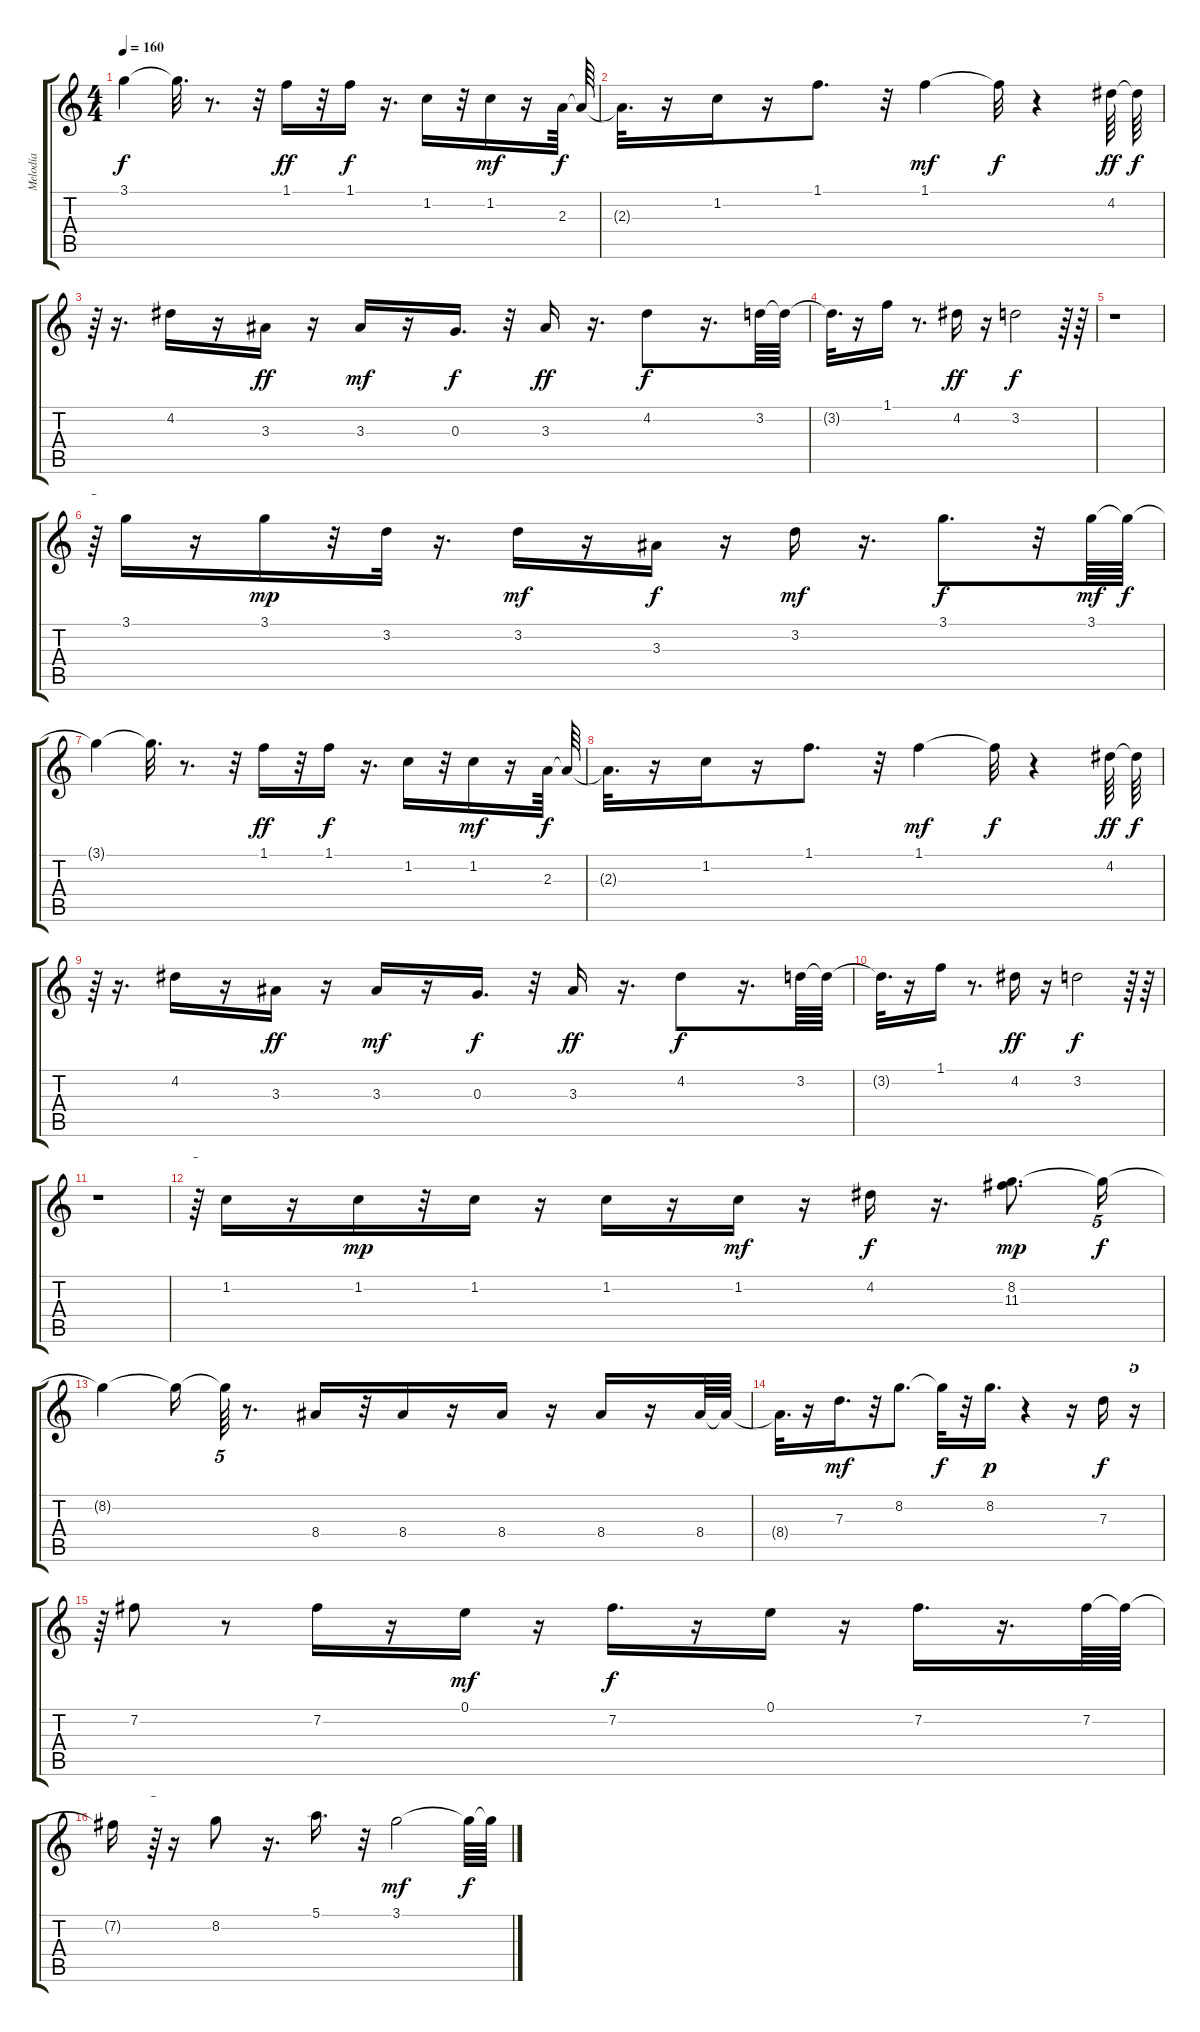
\track ("Melodía" "Melodía") {instrument electricguitarjazz}
\staff {score tabs}
\tuning (E4 B3 G3 D3 A2 E2) {hide}
\ts (4 4)
\tempo 160
\clef g2
\ks c
3.1{t}.4{dy f} 3.1{t}.32{d} r.8{d} r.32 1.1.16{dy ff} r.32 1.1.16{dy f} r.16{d} 1.2.16 r.32 1.2.16{dy mf} r.16 2.3.64{dy f} 2.3{t}.64 |
2.3{t}.32{d} r.16 1.2.16 r.16 1.1.8{d} r.32 1.1.4{dy mf} 1.1{t}.32{dy f} r.4 4.2.64{dy ff} 4.2{t}.64{dy f} |
r.64{tu (5 4)} r.16{d} 4.2.16 r.16 3.3.16{dy ff} r.16 3.3.16{dy mf} r.16 0.3.16{d dy f} r.32 3.3.16{dy ff} r.16{d} 4.2.8{dy f} r.16{d} 3.2.64 3.2{t}.64 |
3.2{t}.32{d} r.16 1.1.16 r.8{d} 4.2.16{dy ff} r.16 3.2.2{dy f} r.64 r.64 |
r.1 |
r.64{tu (5 4)} 3.1.16 r.16 3.1.16{dy mp} r.32 3.2.32 r.16{d} 3.2.16{dy mf} r.16 3.3.16{dy f} r.16 3.2.16{dy mf} r.16{d} 3.1.8{d dy f} r.32 3.1.64{dy mf} 3.1{t}.64{dy f} |
3.1{t}.4 3.1{t}.32{d} r.8{d} r.32 1.1.16{dy ff} r.32 1.1.16{dy f} r.16{d} 1.2.16 r.32 1.2.16{dy mf} r.16 2.3.64{dy f} 2.3{t}.64 |
2.3{t}.32{d} r.16 1.2.16 r.16 1.1.8{d} r.32 1.1.4{dy mf} 1.1{t}.32{dy f} r.4 4.2.64{dy ff} 4.2{t}.64{dy f} |
r.64{tu (5 4)} r.16{d} 4.2.16 r.16 3.3.16{dy ff} r.16 3.3.16{dy mf} r.16 0.3.16{d dy f} r.32 3.3.16{dy ff} r.16{d} 4.2.8{dy f} r.16{d} 3.2.64 3.2{t}.64 |
3.2{t}.32{d} r.16 1.1.16 r.8{d} 4.2.16{dy ff} r.16 3.2.2{dy f} r.64 r.64 |
r.1 |
r.64{tu (5 4)} 1.2.16 r.16 1.2.16{dy mp} r.32 1.2.16 r.16 1.2.16 r.16 1.2.16{dy mf} r.16 4.2.16{dy f} r.16{d} (8.2 11.3).8{d dy mp} 8.2{t}.16{tu (5 4) dy f} |
8.2{t}.4 8.2{t}.16 8.2{t}.64{tu (5 4)} r.8{d} 8.4.16 r.32 8.4.16 r.16 8.4.16 r.16 8.4.16 r.16 8.4.64 8.4{t}.64 |
8.4{t}.32{d} r.16 7.3.16{d dy mf} r.32 8.2.8{d} 8.2{t}.32{dy f} r.32 8.2.16{d dy p} r.4 r.16 7.3.16{dy f} r.16{tu (5 4)} |
r.64{tu (5 4)} 7.2.8 r.8 7.2.16 r.16 0.1.16{dy mf} r.16 7.2.16{d dy f} r.16 0.1.16 r.16 7.2.16{d} r.16{d} 7.2.64 7.2{t}.64 |
7.2{t}.16 r.64{tu (5 4)} r.16 8.2.8 r.16{d} 5.1.16{d} r.32 3.1.2{dy mf} 3.1{t}.64{dy f} 3.1{t}.64
